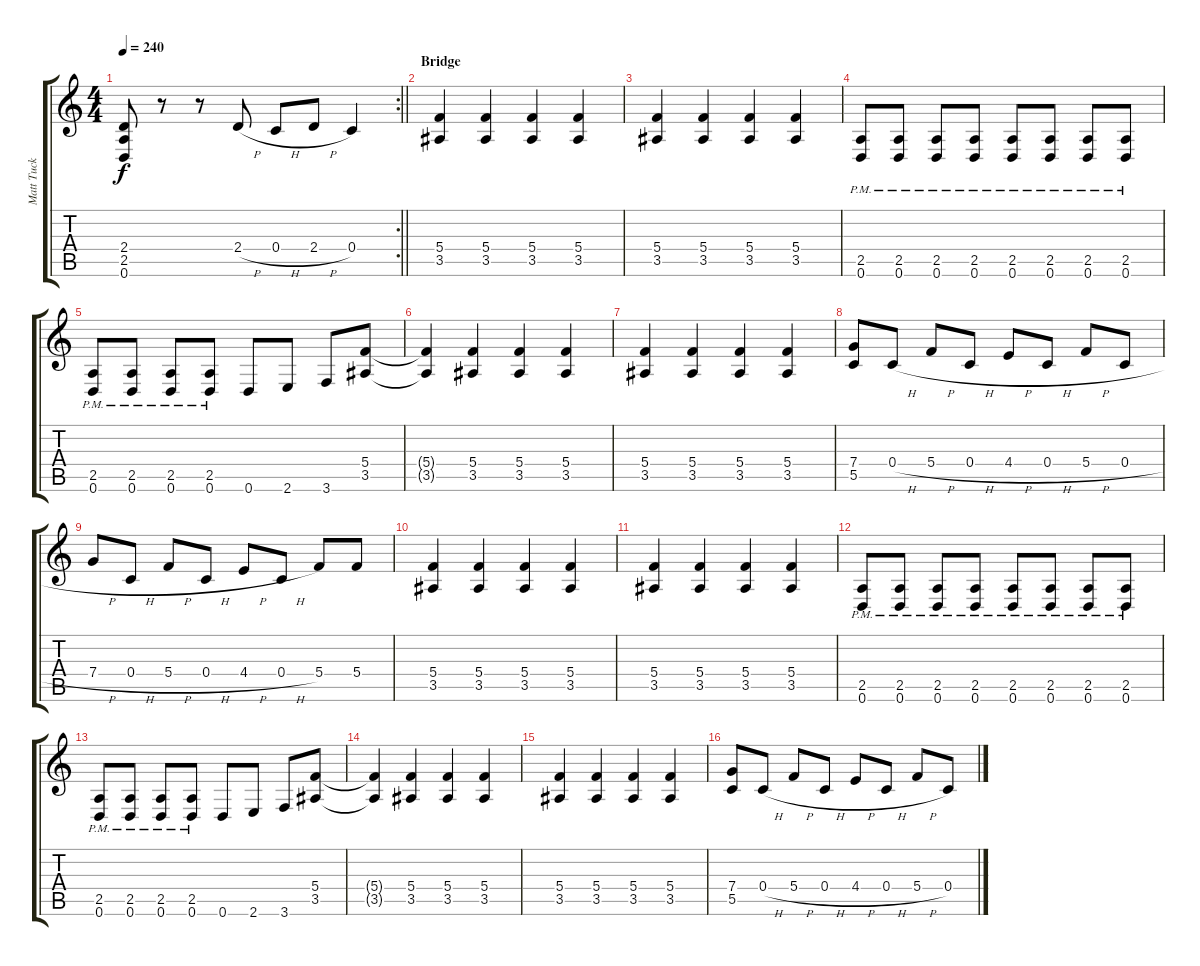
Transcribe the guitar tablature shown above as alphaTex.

\track ("Matt Tuck" "Matt Tuck") {instrument distortionguitar}
\staff {score tabs}
\tuning (D4 A3 F3 C3 G2 D2) {hide}
\rc 2
\ts (4 4)
\tempo 240
\clef g2
\barLineRight lightlight
\ks c
(2.4{t} 2.5{t} 0.6{t}).8{dy f} r.8 r.8 2.4{h}.8 0.4{h}.8 2.4{h}.8 0.4.4 |
\section ("" "Bridge")
(5.4 3.5).4 (5.4 3.5).4 (5.4 3.5).4 (5.4 3.5).4 |
(5.4 3.5).4 (5.4 3.5).4 (5.4 3.5).4 (5.4 3.5).4 |
(2.5{pm} 0.6{pm}).8 (2.5{pm} 0.6{pm}).8 (2.5{pm} 0.6{pm}).8 (2.5{pm} 0.6{pm}).8 (2.5{pm} 0.6{pm}).8 (2.5{pm} 0.6{pm}).8 (2.5{pm} 0.6{pm}).8 (2.5{pm} 0.6{pm}).8 |
(2.5{pm} 0.6{pm}).8 (2.5{pm} 0.6{pm}).8 (2.5{pm} 0.6{pm}).8 (2.5{pm} 0.6{pm}).8 0.6.8 2.6.8 3.6.8 (5.4 3.5).8 |
(5.4{t} 3.5{t}).4 (5.4 3.5).4 (5.4 3.5).4 (5.4 3.5).4 |
(5.4 3.5).4 (5.4 3.5).4 (5.4 3.5).4 (5.4 3.5).4 |
(7.4 5.5).8 0.4{h}.8 5.4{h}.8 0.4{h}.8 4.4{h}.8 0.4{h}.8 5.4{h}.8 0.4{h}.8 |
7.4{h}.8 0.4{h}.8 5.4{h}.8 0.4{h}.8 4.4{h}.8 0.4{h}.8 5.4.8 5.4.8 |
(5.4 3.5).4 (5.4 3.5).4 (5.4 3.5).4 (5.4 3.5).4 |
(5.4 3.5).4 (5.4 3.5).4 (5.4 3.5).4 (5.4 3.5).4 |
(2.5{pm} 0.6{pm}).8 (2.5{pm} 0.6{pm}).8 (2.5{pm} 0.6{pm}).8 (2.5{pm} 0.6{pm}).8 (2.5{pm} 0.6{pm}).8 (2.5{pm} 0.6{pm}).8 (2.5{pm} 0.6{pm}).8 (2.5{pm} 0.6{pm}).8 |
(2.5{pm} 0.6{pm}).8 (2.5{pm} 0.6{pm}).8 (2.5{pm} 0.6{pm}).8 (2.5{pm} 0.6{pm}).8 0.6.8 2.6.8 3.6.8 (5.4 3.5).8 |
(5.4{t} 3.5{t}).4 (5.4 3.5).4 (5.4 3.5).4 (5.4 3.5).4 |
(5.4 3.5).4 (5.4 3.5).4 (5.4 3.5).4 (5.4 3.5).4 |
(7.4 5.5).8 0.4{h}.8 5.4{h}.8 0.4{h}.8 4.4{h}.8 0.4{h}.8 5.4{h}.8 0.4{h}.8
